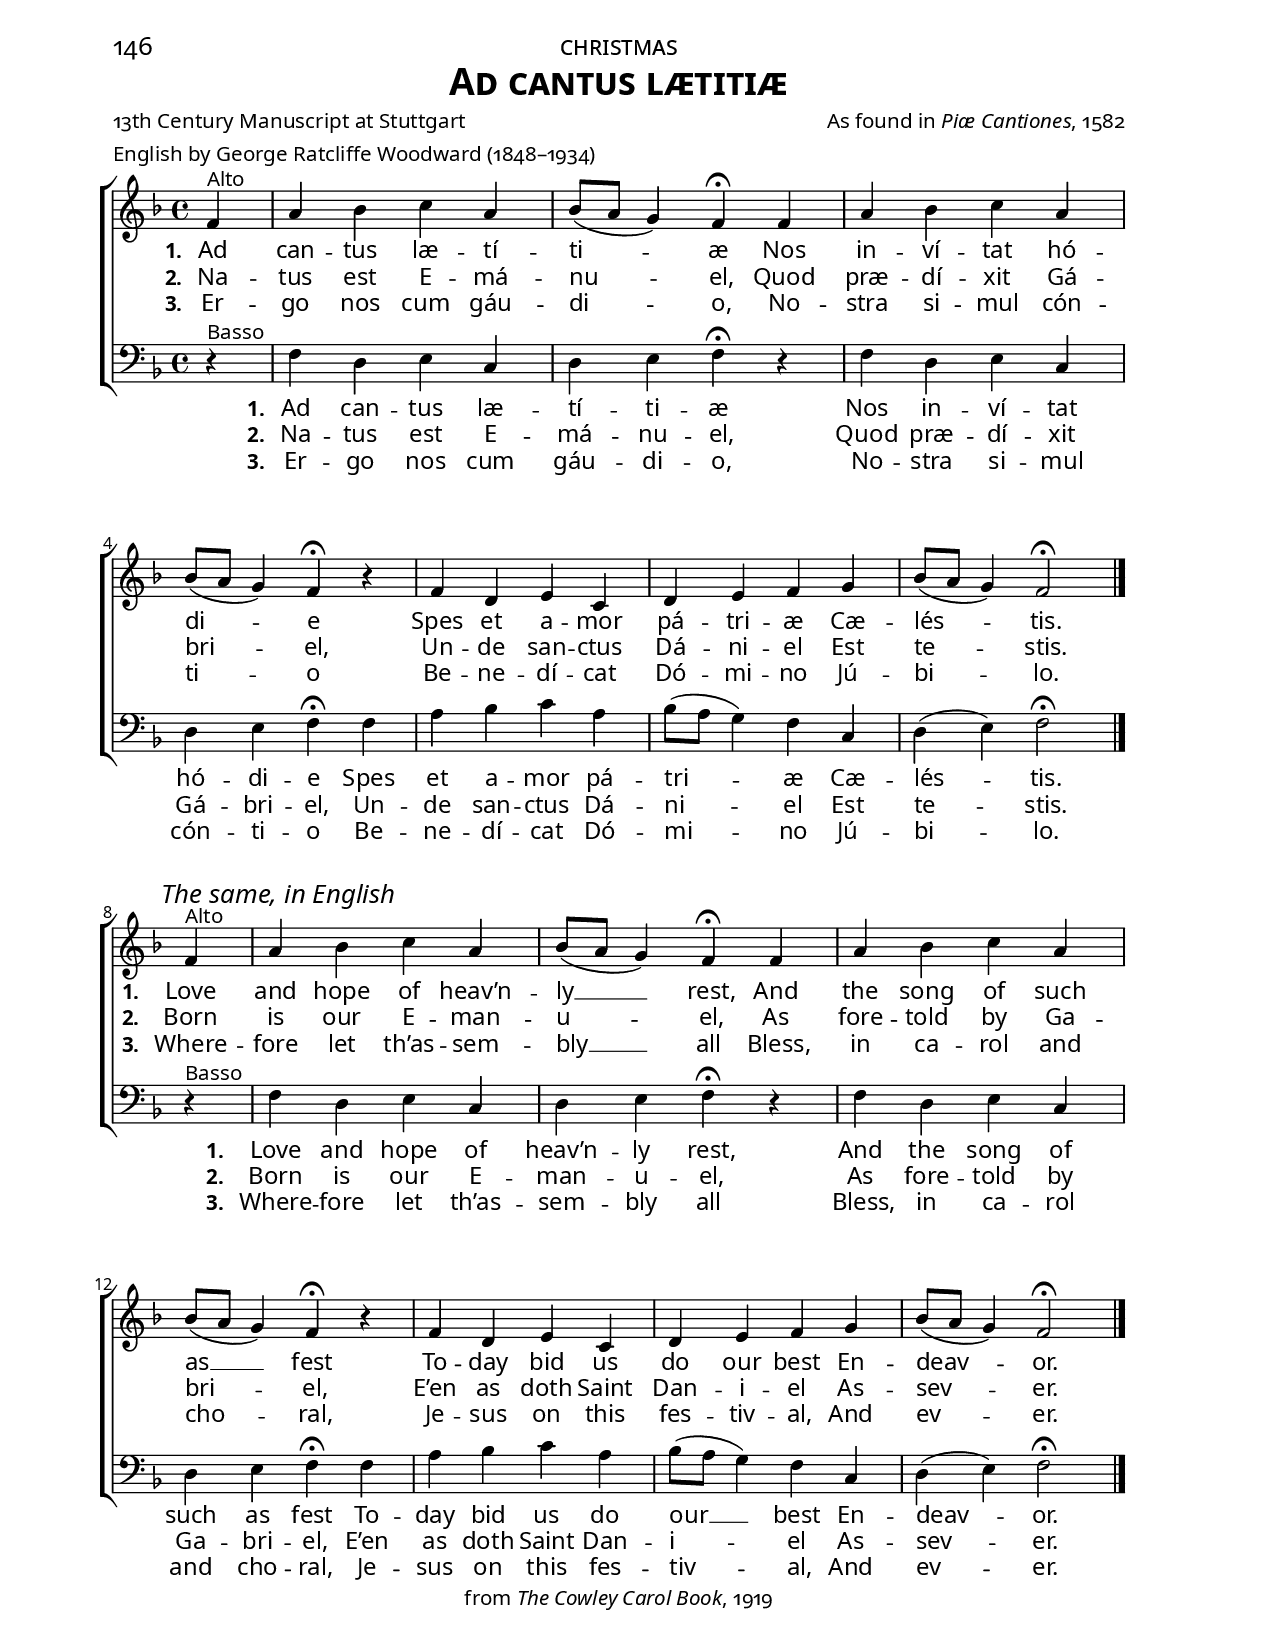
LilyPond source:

\version "2.14.2"
\include "util.ly"
\header {
  title = \markup{\override #'(font-name . "Garamond Premier Pro Semibold"){ \abs-fontsize #18 \smallCapsOldStyle"Ad cantus lætitiæ"}}
  poet = \markup\oldStyleNum"13th Century Manuscript at Stuttgart"
  meter = \markup\oldStyleNum"English by George Ratcliffe Woodward (1848–1934)"
  composer = \markup\concat  {"As found in " \italic "Piæ Cantiones" \oldStyleNum", 1582"}
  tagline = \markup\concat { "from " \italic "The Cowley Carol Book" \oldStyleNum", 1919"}
}
\paper {
  %print-all-headers = ##t
  paper-height = 11\in
  paper-width = 8.5\in
  indent = 0\in
  %system-system-spacing = #'((basic-distance . 10) (padding . 0))
  %system-system-spacing =
  %  #'((basic-distance . 0)
  %     (minimum-distance . 0)
  %     (padding . -0.35)
  %     (stretchability . 100))
  ragged-last-bottom = ##f
  ragged-bottom = ##f
  two-sided = ##t
  inner-margin = 1\in
  outer-margin = 0.75\in
  top-margin = 0.26\in
  bottom-margin = 0.25\in
  first-page-number = #146
  print-first-page-number = ##t
  headerLine = \markup{\override #'(font-name . "Garamond Premier Pro") \smallCapsOldStyle"christmas"}
  oddHeaderMarkup = \markup\fill-line{
     \override #'(font-name . "Garamond Premier Pro")\abs-fontsize #12.5
     \combine 
        \fill-line{"" \on-the-fly #print-page-number-check-first
        \oldStylePageNum""
        }
        \fill-line{\headerLine}
  }
  evenHeaderMarkup = \markup {
     \override #'(font-name . "Garamond Premier Pro")\abs-fontsize #12.5
     \combine
        \on-the-fly #print-page-number-check-first
        \oldStylePageNum""
        \fill-line{\headerLine}
  }
}
#(set-global-staff-size 18) \paper{ #(define fonts (make-pango-font-tree "Garamond Premier Pro" "Garamond Premier Pro" "Garamond Premier Pro" (/ 18 20))) }
global = {
  \key f \major
  \time 4/4
  \autoBeamOff
}

sopMusic = \relative c' {
  
}
sopWords = \lyricmode {
  
}

altoMusic = \relative c' {
  \oneVoice
  
  \partial 4 f4^"Alto" |
  a bes c a |
  bes8([ a] g4) f\fermata f |
  a bes c a |
  
  bes8[( a] g4) f\fermata b\rest |
  f d e c |
  d e f g |
  bes8[( a] g4) f2\fermata \bar "|." \break
  
  
  \once \override Score.RehearsalMark #'self-alignment-X = #LEFT
  \mark \markup \italic "The same, in English"
  \partial 4 f4^"Alto" |
  a bes c a |
  bes8([ a] g4) f\fermata f |
  a bes c a |
  
  bes8[( a] g4) f\fermata b\rest |
  f d e c |
  d e f g |
  bes8[( a] g4) f2\fermata \bar "|."
}
altoWords = \lyricmode {
  \set stanza = #"1. "
  Ad can -- tus læ -- tí -- ti -- æ
  Nos in -- ví -- tat hó -- di -- e
  Spes et a -- mor pá -- tri -- æ Cæ -- lés -- tis.
  
  \set stanza = #"1. "
  Love and hope of heav’n -- ly __ rest,
  And the song of such as __ fest
  To -- day bid us do our best En -- deav -- or.
}
bassWords = \lyricmode {
  \set stanza = #"1. "
  Ad can -- tus læ -- tí -- ti -- æ
  Nos in -- ví -- tat hó -- di -- e
  Spes et a -- mor pá -- tri -- æ Cæ -- lés -- tis.
  
  \set stanza = #"1. "
  Love and hope of heav’n -- ly rest,
  And the song of such as fest
  To -- day bid us do our __ best En -- deav -- or.
}
altoWordsII = \lyricmode {
%\markup\italic
  \set stanza = #"2. "
  Na -- tus est E -- má -- nu -- el,
  Quod præ -- dí -- xit Gá -- bri -- el,
  Un -- de san -- ctus Dá -- ni -- el Est te -- stis.
  
  \set stanza = #"2. "
  Born is our E -- man -- u -- el,
  As fore -- told by Ga -- bri -- el,
  E’en as doth Saint Dan -- i -- el As -- sev -- er.
}
altoWordsIII = \lyricmode {
  \set stanza = #"3. "
  Er -- go nos cum gáu -- di -- o,
  No -- stra si -- mul cón -- ti -- o
  Be -- ne -- dí -- cat Dó -- mi -- no Jú -- bi -- lo.
  
  \set stanza = #"3. "
  Where -- fore let th’as -- sem -- bly __ all
  Bless, in ca -- rol and cho -- ral,
  Je -- sus on this fes -- tiv -- al, And ev -- er.
}

bassWordsIII = \lyricmode {
  \set stanza = #"3. "
  Er -- go nos cum gáu -- di -- o,
  No -- stra si -- mul cón -- ti -- o
  Be -- ne -- dí -- cat Dó -- mi -- no Jú -- bi -- lo.
  
  \set stanza = #"3. "
  Where -- fore let th’as -- sem -- bly all
  Bless, in ca -- rol and cho -- ral,
  Je -- sus on this fes -- tiv -- al, And ev -- er.
}
altoWordsIV = \lyricmode {
  \set stanza = #"4. "
  \set ignoreMelismata = ##t
}
altoWordsV = \lyricmode {
  \set stanza = #"5. "
  \set ignoreMelismata = ##t
}
altoWordsVI = \lyricmode {
  \set stanza = #"6. "
  \set ignoreMelismata = ##t
}
tenorMusic = \relative c' {
  
}
tenorWords = \lyricmode {

}

bassMusic = \relative c {
  \oneVoice
  
  d4\rest^"Basso" |
  f d e c |
  d e f\fermata r |
  f d e c |
  
  d e f\fermata f |
  a bes c a |
  bes8[( a] g4) f c |
  d( e) f2\fermata \bar "|."
  
  
  d4\rest^"Basso" |
  f d e c |
  d e f\fermata r |
  f d e c |
  
  d e f\fermata f |
  a bes c a |
  bes8[( a] g4) f c |
  d( e) f2\fermata \bar "|."
}

pianoRH = \relative c' {
  
}
pianoLH = \relative c' {
  
}

\score {
  <<
   \new ChoirStaff <<
    \new Staff = women <<
      \new Voice = "altos" { << \global \altoMusic >> }
    >>
    \new Lyrics = "altosIII"  \with { alignBelowContext = #"women" } \lyricsto "altos" \altoWordsIII
    \new Lyrics = "altosII"  \with { alignBelowContext = #"women" } \lyricsto "altos" \altoWordsII
    \new Lyrics = "altos"  \with { alignBelowContext = #"women" } \lyricsto "altos" \altoWords
   \new Staff = men <<
      \clef bass
      \new Voice = "basses" { << \global \bassMusic >> }
    >>
    \new Lyrics \with { alignBelowContext = #"men" } \lyricsto "basses" \bassWordsIII
    \new Lyrics \with { alignBelowContext = #"men" } \lyricsto "basses" \altoWordsII
    \new Lyrics \with { alignBelowContext = #"men" } \lyricsto "basses" \bassWords
  >>
%    \new PianoStaff << \new Staff { \new Voice { \pianoRH } } \new Staff { \clef "bass" \pianoLH } >>
  >>
  \layout {
  \context {
    \Lyrics
    \override LyricText #'font-size = #1.3
  }
    \context {
      \Score
      %\override SpacingSpanner #'base-shortest-duration = #(ly:make-moment 1 8)
      %\override SpacingSpanner #'common-shortest-duration = #(ly:make-moment 1 4)
    }
    \context {
      % Remove all empty staves
      % \Staff \RemoveEmptyStaves \override VerticalAxisGroup #'remove-first = ##t
    }
    \context {
      \Lyrics
      \override LyricText #'X-offset = #center-on-word
    }
  }
}

